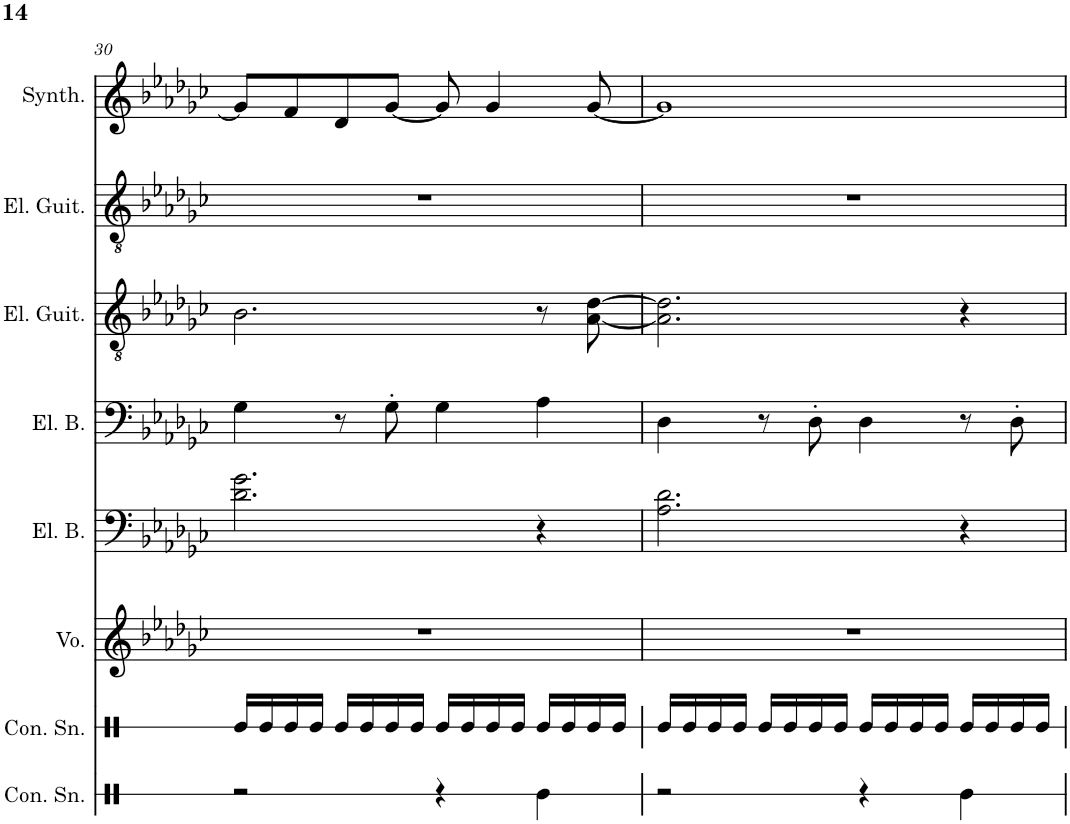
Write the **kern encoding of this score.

**kern	**kern	**kern	**kern	**kern	**kern	**kern	**kern
*part8	*part7	*part6	*part5	*part4	*part3	*part2	*part1
*staff8	*staff7	*staff6	*staff5	*staff4	*staff3	*staff2	*staff1
*I"Concert Snare Drum	*I"Concert Snare Drum	*I"Voice	*I"Electric Bass	*I"Electric Bass	*I"Electric Guitar	*I"Electric Guitar	*I"Saw Synthesizer
*I'Con. Sn.	*I'Con. Sn.	*I'Vo.	*I'El. B.	*I'El. B.	*I'El. Guit.	*I'El. Guit.	*I'Synth.
!!LO:PB:g=z
*clefX	*clefX	*clefG2	*clefF4	*clefF4	*clefGv2	*clefGv2	*clefG2
*	*	*	*Trd7c12	*Trd7c12	*	*	*
*k[]	*k[]	*k[b-e-a-d-g-c-]	*k[b-e-a-d-g-c-]	*k[b-e-a-d-g-c-]	*k[b-e-a-d-g-c-]	*k[b-e-a-d-g-c-]	*k[b-e-a-d-g-c-]
*M4/4	*M4/4	*M4/4	*M4/4	*M4/4	*M4/4	*M4/4	*M4/4
=30	=30	=30	=30	=30	=30	=30	=30
2r	16Re/LL	1r	2.d-\ 2.g-\	4G-\	2.B-\	1r	8g-/L]
.	16Re/	.	.	.	.	.	.
.	16Re/	.	.	.	.	.	8f/
.	16Re/JJ	.	.	.	.	.	.
.	16Re/LL	.	.	8r	.	.	8d-/
.	16Re/	.	.	.	.	.	.
.	16Re/	.	.	8G-'\	.	.	[8g-/J
.	16Re/JJ	.	.	.	.	.	.
4r	16Re/LL	.	.	4G-\	.	.	8g-/]
.	16Re/	.	.	.	.	.	.
.	16Re/	.	.	.	.	.	4g-/
.	16Re/JJ	.	.	.	.	.	.
4Re\	16Re/LL	.	4r	4A-\	8r	.	.
.	16Re/	.	.	.	.	.	.
.	16Re/	.	.	.	[8A-\ [8d-\	.	[8g-/
.	16Re/JJ	.	.	.	.	.	.
=31	=31	=31	=31	=31	=31	=31	=31
2r	16Re/LL	1r	2.A-\ 2.d-\	4D-\	2.A-\] 2.d-\]	1r	1g-]
.	16Re/	.	.	.	.	.	.
.	16Re/	.	.	.	.	.	.
.	16Re/JJ	.	.	.	.	.	.
.	16Re/LL	.	.	8r	.	.	.
.	16Re/	.	.	.	.	.	.
.	16Re/	.	.	8D-'\	.	.	.
.	16Re/JJ	.	.	.	.	.	.
4r	16Re/LL	.	.	4D-\	.	.	.
.	16Re/	.	.	.	.	.	.
.	16Re/	.	.	.	.	.	.
.	16Re/JJ	.	.	.	.	.	.
4Re\	16Re/LL	.	4r	8r	4r	.	.
.	16Re/	.	.	.	.	.	.
.	16Re/	.	.	8D-'\	.	.	.
.	16Re/JJ	.	.	.	.	.	.
=	=	=	=	=	=	=	=
*-	*-	*-	*-	*-	*-	*-	*-
